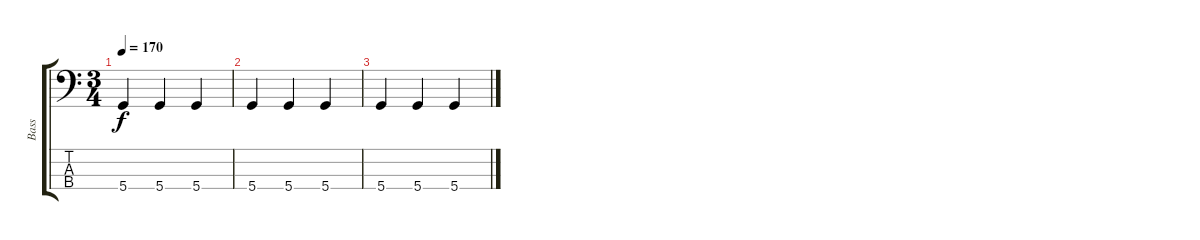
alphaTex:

\track ("Bass" "Bass") {instrument electricbassfinger}
\staff {score tabs}
\tuning (G2 D2 A1 D1) {hide}
\ts (3 4)
\tempo 170
\clef f4
\ks c
5.4.4{dy f} 5.4.4 5.4.4 |
5.4.4 5.4.4 5.4.4 |
5.4.4 5.4.4 5.4.4
